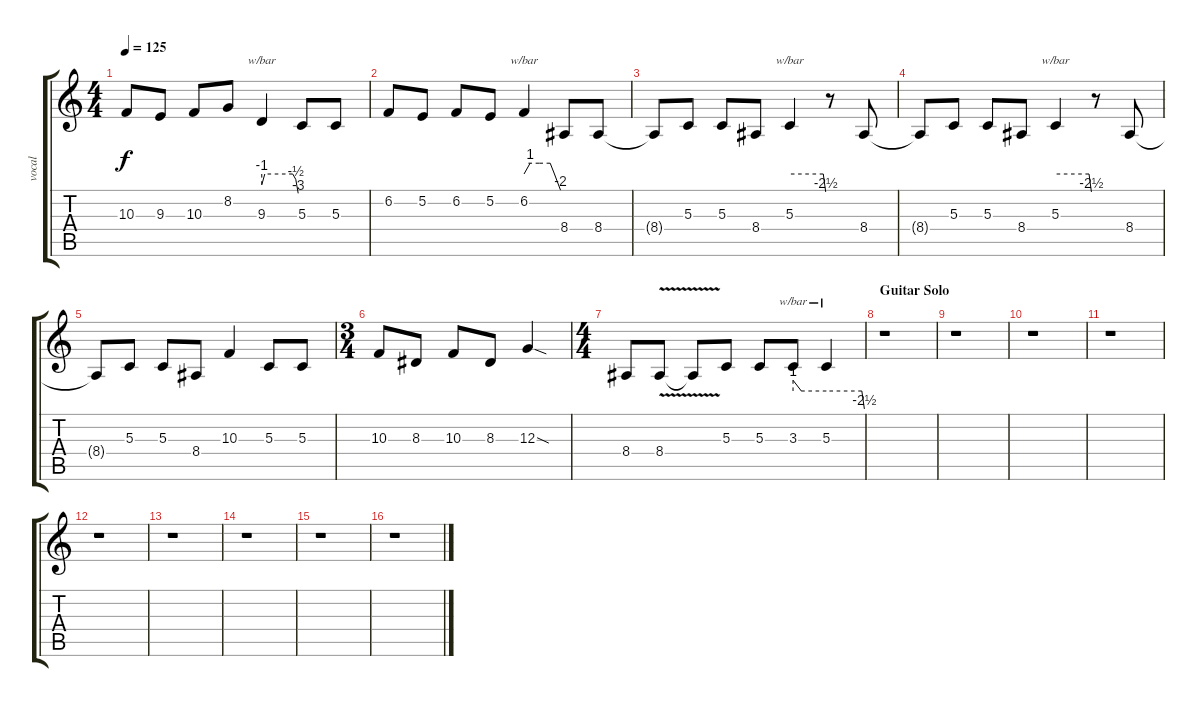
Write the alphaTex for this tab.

\track ("vocal" "vocal") {instrument lead2sawtooth}
\staff {score tabs}
\tuning (E4 B3 G3 D3 A2 E2) {hide}
\ts (4 4)
\tempo 125
\clef g2
\ks c
10.3.8{dy f} 9.3.8 10.3.8 8.2.8 9.3.4{tbe (custom default 0 -4 5 0 51 0 56 -2 60 -12)} 5.3.8 5.3.8 |
6.2.8 5.2.8 6.2.8 5.2.8 6.2.4{tbe (custom default 0 0 10 4 25 4 43 4 50 0 60 -8)} 8.4.8 8.4.8 |
8.4{t}.8 5.3.8 5.3.8 8.4.8 5.3.4{tbe (custom default 0 0 56 0 60 -10)} r.8 8.4.8 |
8.4{t}.8 5.3.8 5.3.8 8.4.8 5.3.4{tbe (custom default 0 0 56 0 60 -10)} r.8 8.4.8 |
8.4{t}.8 5.3.8 5.3.8 8.4.8 10.3.4 5.3.8 5.3.8 |
\ts (3 4)
10.3.8 8.3.8 10.3.8 8.3.8 12.3{sod}.4 |
\ts (4 4)
8.4.8 8.4{v}.8 8.4{t}.8 5.3.8 5.3.8 3.3.8{tbe (custom default 0 4 15 0 60 0)} 5.3.4{tbe (custom default 0 0 56 0 60 -10)} |
\section ("" "Guitar Solo")
r.1 |
r.1 |
r.1 |
r.1 |
r.1 |
r.1 |
r.1 |
r.1 |
r.1
